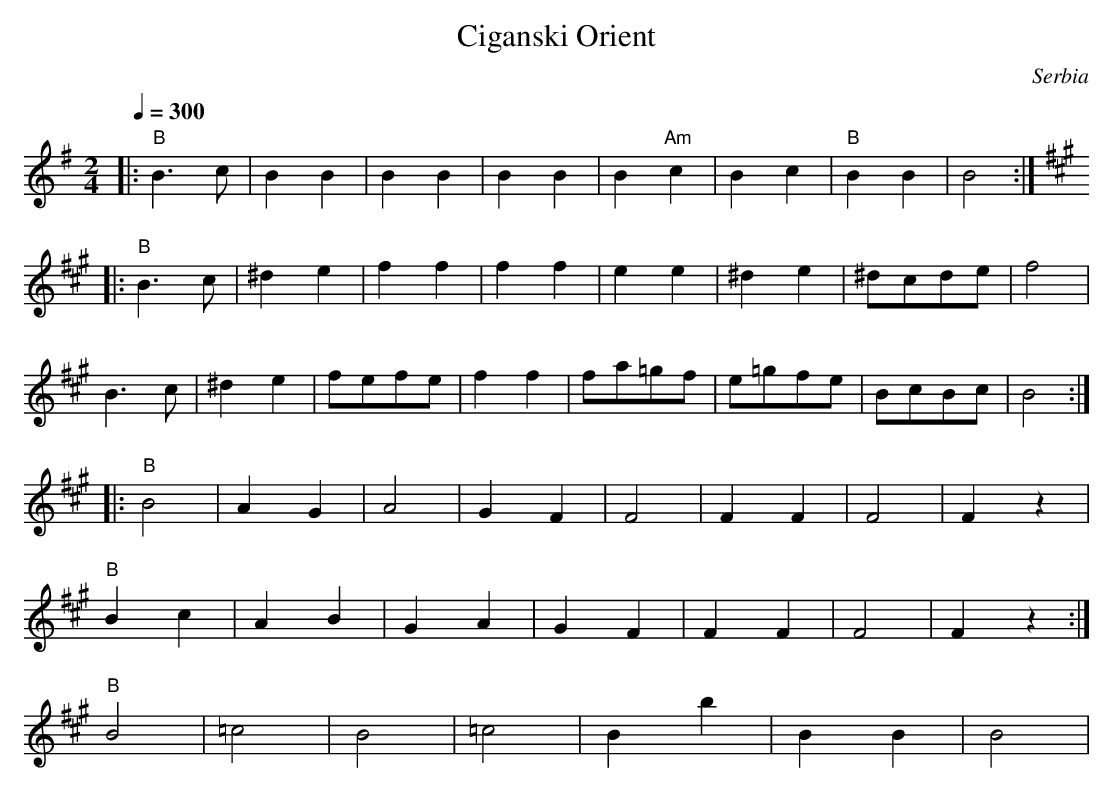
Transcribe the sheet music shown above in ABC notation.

X:1
T:Ciganski Orient
O:Serbia
M:2/4
L:1/8
Q:1/4=300
K:G
|:"B"B3c|B2 B2|B2 B2|B2 B2|B2 "Am"c2|B2 c2| "B"B2 B2| B4:|
K:BDor
|:"B"B3c|^d2e2|f2f2|f2f2|e2e2|^d2e2|^dcde|f4|
B3c|^d2e2|fefe|f2f2|fa=gf|e=gfe|BcBc|B4:|
|:"B"B4|A2G2|A4|G2F2|F4|F2F2|F4|F2z2|
"B"B2c2|A2B2|G2A2|G2F2|F2F2|F4|F2z2:|
"B"B4|=c4|B4|=c4|B2b2|B2B2|B4|
